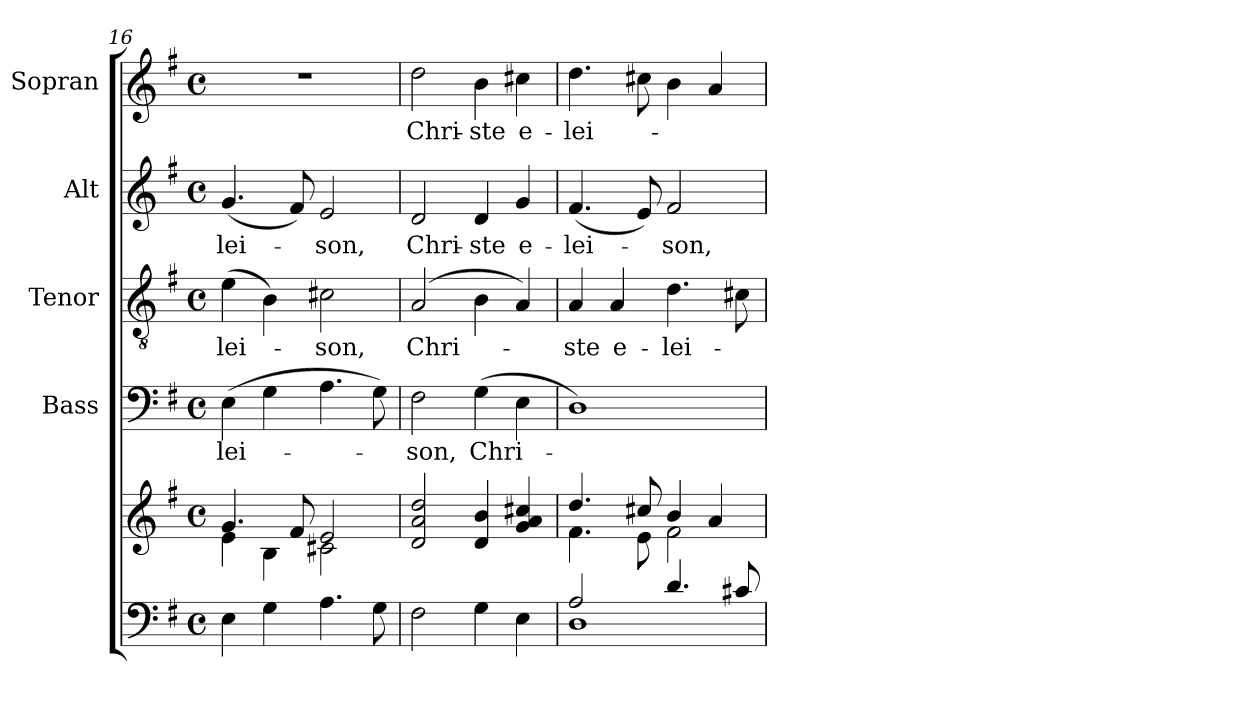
**kern	**kern	**kern	**text	**kern	**text	**kern	**text	**kern	**text
*part5	*part5	*part4	*part4	*part3	*part3	*part2	*part2	*part1	*part1
*staff6	*staff5	*staff4	*staff4	*staff3	*staff3	*staff2	*staff2	*staff1	*staff1
*	*	*I"Bass	*	*I"Tenor	*	*I"Alt	*	*I"Sopran	*
*	*	*I'B.	*	*I'T.	*	*I'A.	*	*I'S.	*
*clefF4	*clefG2	*clefF4	*	*clefGv2	*	*clefG2	*	*clefG2	*
*k[f#]	*k[f#]	*k[f#]	*	*k[f#]	*	*k[f#]	*	*k[f#]	*
*G:	*G:	*G:	*	*G:	*	*G:	*	*G:	*
*M4/4	*M4/4	*M4/4	*	*M4/4	*	*M4/4	*	*M4/4	*
*met(c)	*met(c)	*met(c)	*	*met(c)	*	*met(c)	*	*met(c)	*
=16	=16	=16	=16	=16	=16	=16	=16	=16	=16
*	*^	*	*	*	*	*	*	*	*
!	!	!	!	!LO:LY:b	!	!LO:LY:b	!	!LO:LY:b	!	!
4E\	4.g/	4e\	(>4E\	-lei-	(>4e\	-lei-	(<4.g/	-lei-	1r	.
4G\	.	4B\	4G\	.	4B\)	.	.	.	.	.
.	8f#/	.	.	.	.	.	8f#/)	.	.	.
!	!	!	!	!	!	!LO:LY:b	!	!LO:LY:b	!	!
4.A\	2e/	2c#X\	4.A\	.	2c#X\	-son,	2e/	-son,	.	.
8G\	.	.	8G\)	.	.	.	.	.	.	.
*	*v	*v	*	*	*	*	*	*	*	*
=17	=17	=17	=17	=17	=17	=17	=17	=17	=17
!	!	!	!LO:LY:b	!	!LO:LY:b	!	!LO:LY:b	!	!LO:LY:b
2F#\	2d/ 2a/ 2dd/	2F#\	-son,	(2A/	Chri-	2d/	Chri-	2dd\	Chri-
!	!	!	!LO:LY:b	!	!	!	!LO:LY:b	!	!LO:LY:b
4G\	4d/ 4b/	(>4G\	Chri-	4B\	.	4d/	-ste	4b\	-ste
!	!	!	!	!	!	!	!LO:LY:b	!	!LO:LY:b
4E\	4g/ 4a/ 4cc#X/	4E\	.	4A/)	.	4g/	e-	4cc#X\	e-
=18	=18	=18	=18	=18	=18	=18	=18	=18	=18
*^	*^	*	*	*	*	*	*	*	*
!	!	!	!	!	!	!	!LO:LY:b	!	!LO:LY:b	!	!LO:LY:b
2A/	1D	4.dd/	4.f#\	1D)	.	4A/	-ste	(<4.f#/	-lei-	4.dd\	-lei-
!	!	!	!	!	!	!	!LO:LY:b	!	!	!	!
.	.	.	.	.	.	4A/	e-	.	.	.	.
.	.	8cc#X/	8e\	.	.	.	.	8e/)	.	8cc#X\	.
!	!	!	!	!	!	!	!LO:LY:b	!	!LO:LY:b	!	!
4.d/	.	4b/	2f#\	.	.	4.d\	-lei-	2f#/	-son,	4b\	.
.	.	4a/	.	.	.	.	.	.	.	4a/	.
8c#X/	.	.	.	.	.	8c#X\	.	.	.	.	.
*v	*v	*	*	*	*	*	*	*	*	*	*
*	*v	*v	*	*	*	*	*	*	*	*
=	=	=	=	=	=	=	=	=	=
*-	*-	*-	*-	*-	*-	*-	*-	*-	*-
